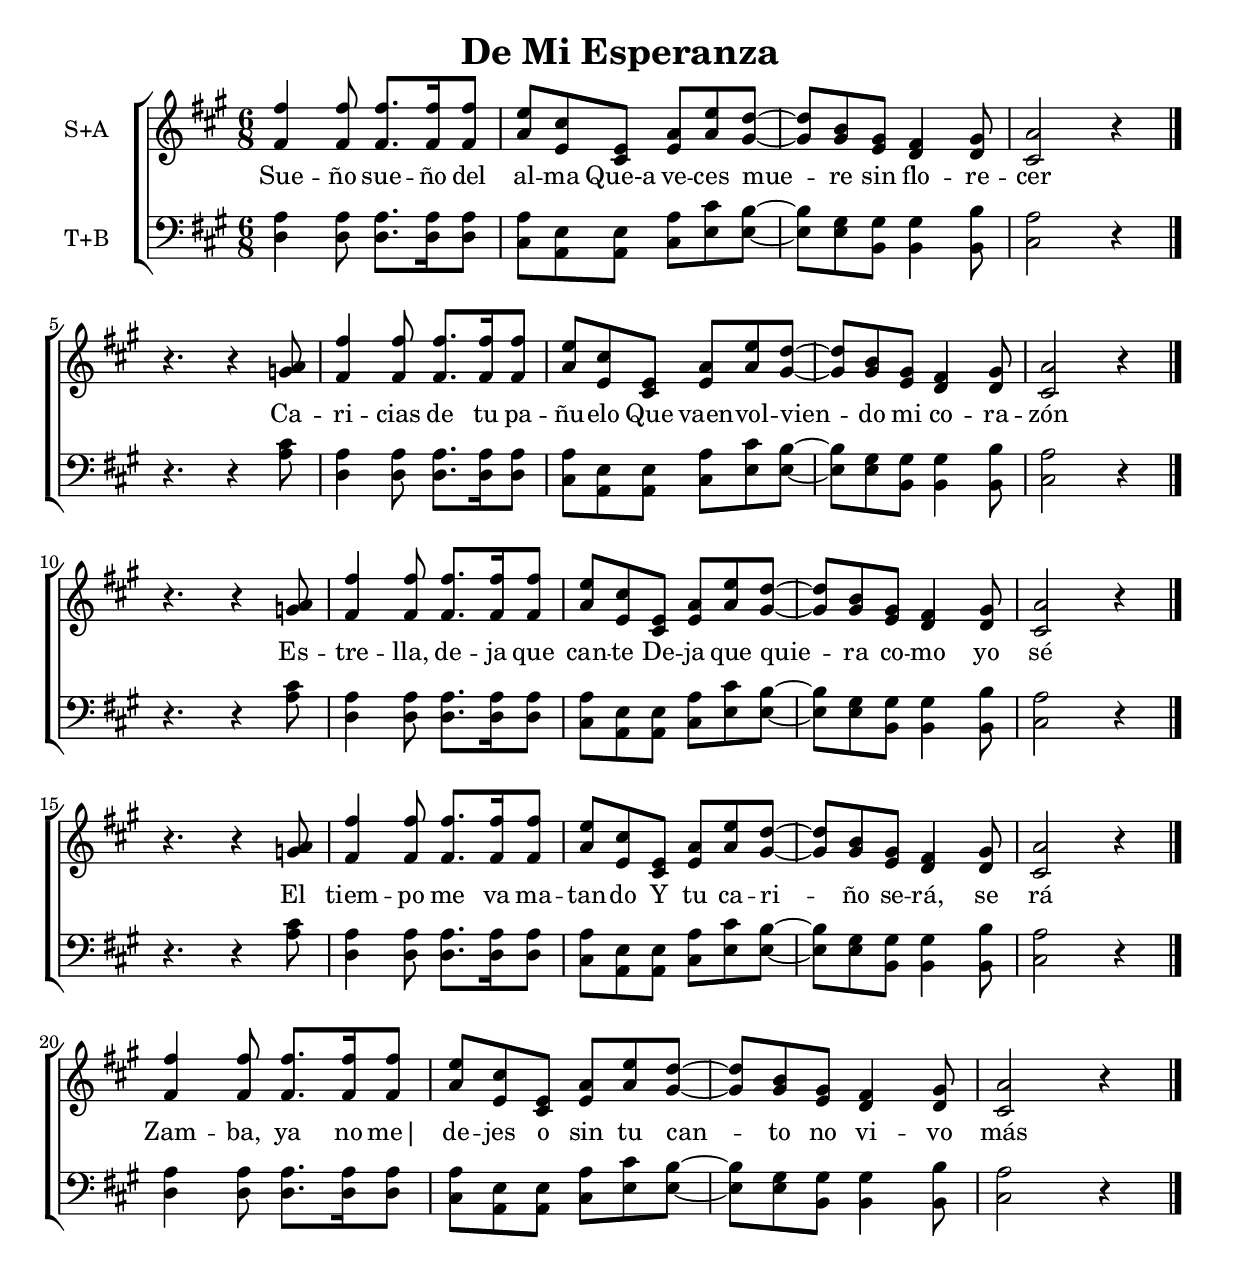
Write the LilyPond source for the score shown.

\include "english.ly"
\version "2.16.2"

global = {
  \key a \major
  \time 6/8
}

sopMusic = \relative c'' {
  fs4 fs8 fs8.[ fs16 fs8] |
  e8[ cs e,] a[ e' d~] |
  d[ b gs] fs4 gs8 |
  a2 r4 \bar "|."
}

altMusic = \relative c' {
  fs4 fs8 fs8.[ fs16 fs8] |
  a8[ e cs] e[ a gs~] |
  gs[ gs e] d4 d8 |
  cs2 r4 \bar "|."
}

tenMusic = \relative c' {
  a4 a8 a8.[ a16 a8] |
  a8[ e e] a[ cs b~] |
  b[ gs gs] gs4 b8 |
  a2 r4 \bar "|."
}

basMusic = \relative c {
  d4 d8 d8.[ d16 d8] |
  cs8[ a a] cs[ e e~] |
  e[ e b] b4 b8 |
  cs2 r4 \bar "|."
}

PsopMusic = \relative c'' { r4. r4 a8 | }

PaltMusic = \relative c' { r4. r4 g'8 | }

PtenMusic = \relative c' { r4. r4 a8 | }

PbasMusic = \relative c' { r4. r4 cs8 | }

sopFiveMusic = { 
  \sopMusic \break
  \PsopMusic \sopMusic \break
  \PsopMusic \sopMusic \break
  \PsopMusic \sopMusic \break
  \sopMusic 
}

altFiveMusic = { 
  \altMusic \break
  \PaltMusic \altMusic \break
  \PaltMusic \altMusic \break
  \PaltMusic \altMusic \break
  \altMusic 
}

tenFiveMusic = { 
  \tenMusic \break
  \PtenMusic \tenMusic \break
  \PtenMusic \tenMusic \break
  \PtenMusic \tenMusic \break
  \tenMusic 
}

basFiveMusic = { 
  \basMusic \break
  \PbasMusic \basMusic \break
  \PbasMusic \basMusic \break
  \PbasMusic \basMusic \break
  \basMusic 
}


% -*- text -*-

origlyric = \lyricmode {

Sue -- ño sue -- ño del |
al -- ma   Que-a ve -- ces mue -- % | 
re sin flo -- re -- |
cer % |

Ca -- ri -- cias de tu pa -- |
ñu -- elo Que vaen -- vol -- 
vien -- do mi co -- ra -- |
zón % |

Es -- | tre -- lla, de -- ja que |
can -- te De -- ja que quie -- ra co -- mo yo |
sé

El |
tiem -- po me va ma -- |
tan -- do Y tu ca -- 
ri -- ño se -- rá, se | 
rá

Zam -- ba, ya no me|
de -- jes o sin tu can -- 
to no vi -- vo |
más

}

hebrewlyric = \lyricmode {



}

% Zamba, ya no me dejes
% Yo sin tu canto no vivo más



\header {
  title = "De Mi Esperanza"
}

\score {
  <<
    \new ChoirStaff <<

      \new Staff = "sopalt" <<
        \new Voice = "sopranos" { 
          \set Staff.instrumentName = "S+A" 
          << 
             \stemUp
               \global \sopFiveMusic 
               \global \altFiveMusic 
          >> 
        }
      \addlyrics { \origlyric }
      >>
      \new Staff = "bas" <<
        \clef bass
        \new Voice = "basses" { 
          \set Staff.instrumentName = "T+B" 
          << 
               \global \tenFiveMusic
               \global \basFiveMusic
          >> 
        }
      >>

    >>
  >>

  \header { }

  \layout {
    \context {
      \Staff
    }
  }
}
